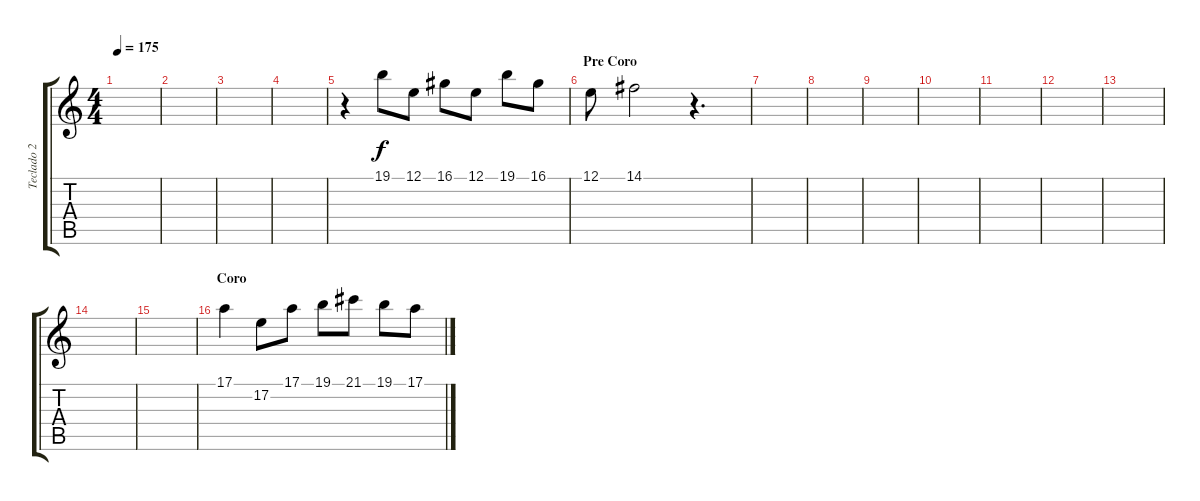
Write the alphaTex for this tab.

\track ("Teclado 2" "Teclado 2") {instrument lead2sawtooth}
\staff {score tabs}
\tuning (E4 B3 G3 D3 A2 E2) {hide}
\ts (4 4)
\tempo 175
\clef g2
\ks c
|
|
|
|
r.4 19.1.8{volume 12 instrument musicbox} 12.1.8 16.1.8 12.1.8 19.1.8 16.1.8 |
\section ("" "Pre Coro")
12.1.8 14.1.2 r.4{d} |
|
|
|
|
|
|
|
|
|
\section ("" "Coro")
17.1.4{volume 9 instrument lead2sawtooth} 17.2.8 17.1.8 19.1.8 21.1.8 19.1.8 17.1.8
